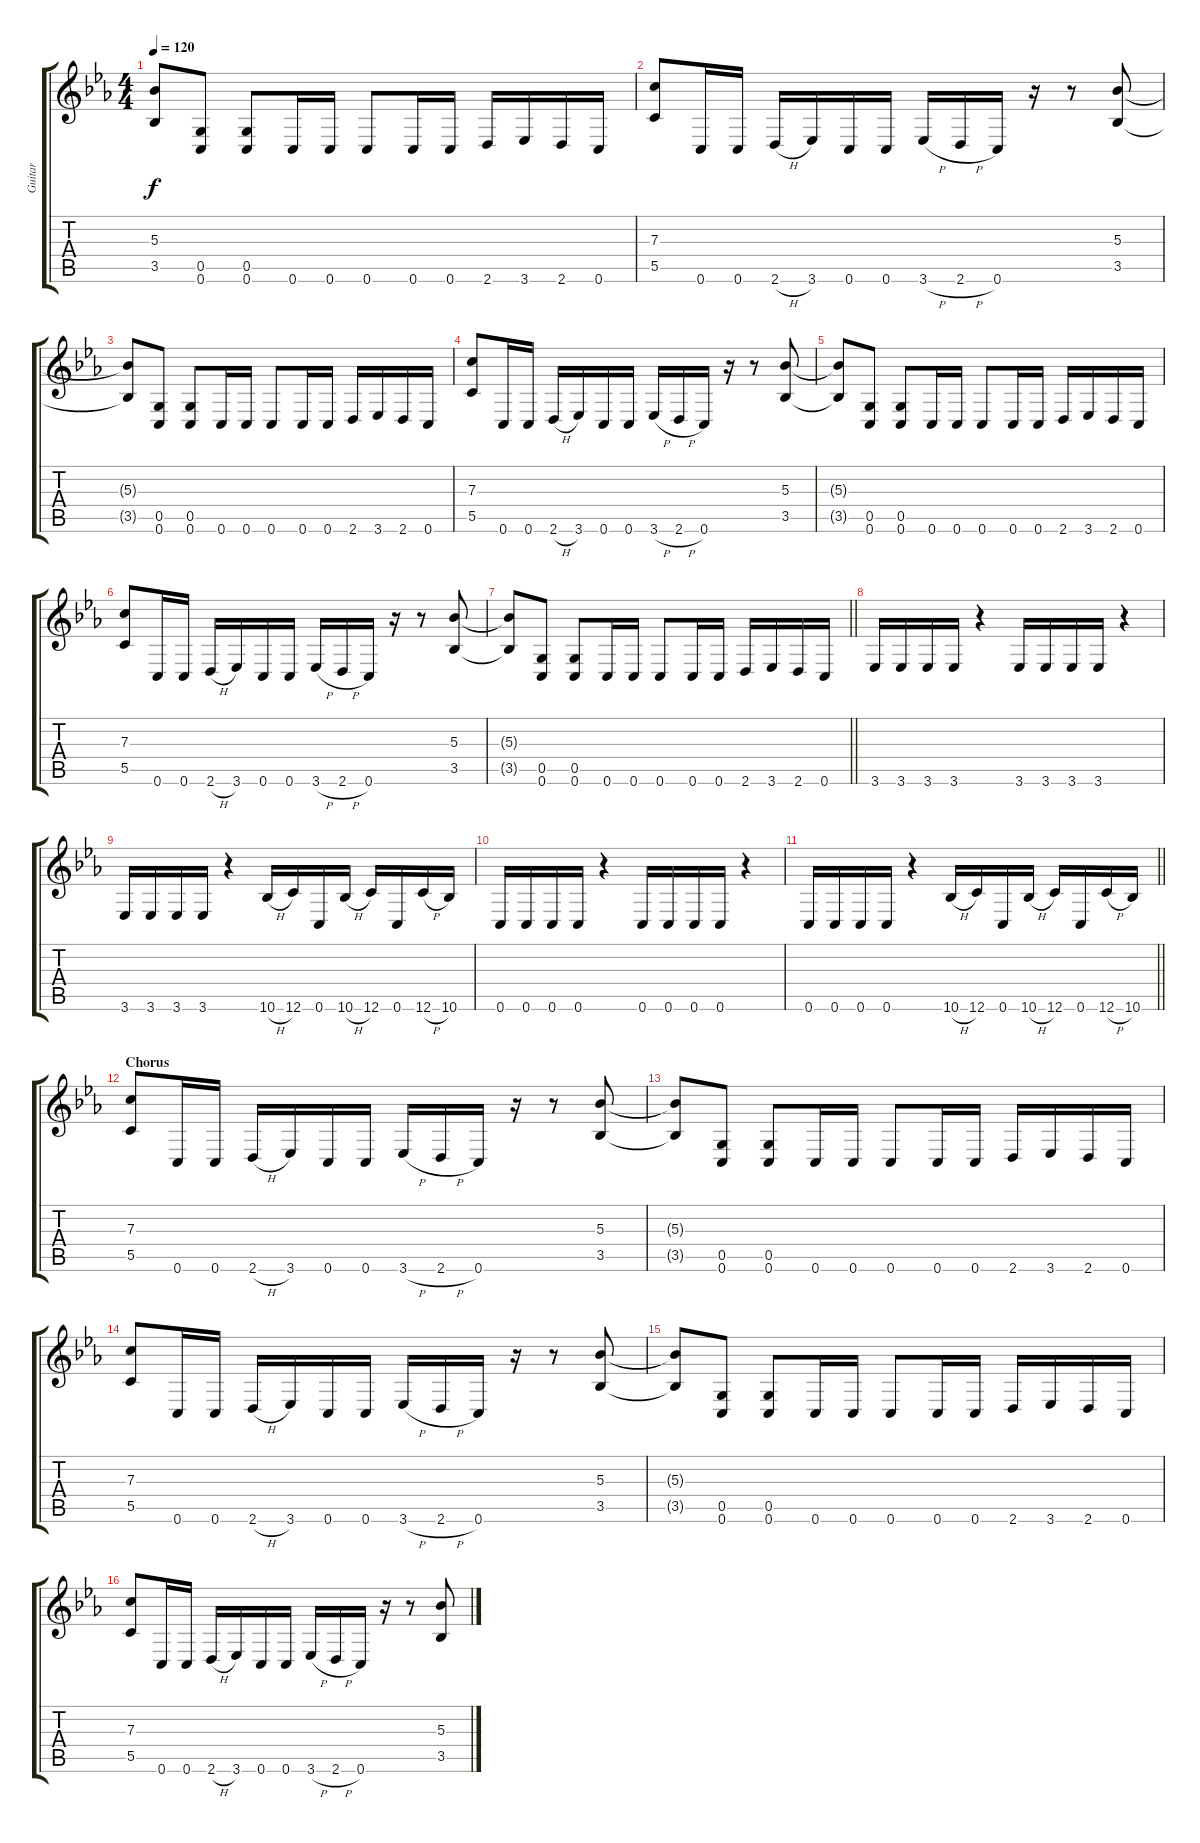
\track ("Guitar" "Guitar") {instrument distortionguitar}
\staff {score tabs}
\tuning (D4 A3 F3 C3 G2 C2) {hide}
\ts (4 4)
\tempo 120
\clef g2
\ks eb
(5.3{t} 3.5{t}).8{dy f} (0.5 0.6).8 (0.5 0.6).8 0.6.16 0.6.16 0.6.8 0.6.16 0.6.16 2.6.16 3.6.16 2.6.16 0.6.16 |
(7.3 5.5).8 0.6.16 0.6.16 2.6{h}.16 3.6.16 0.6.16 0.6.16 3.6{h}.16 2.6{h}.16 0.6.16 r.16 r.8 (5.3 3.5).8 |
(5.3{t} 3.5{t}).8 (0.5 0.6).8 (0.5 0.6).8 0.6.16 0.6.16 0.6.8 0.6.16 0.6.16 2.6.16 3.6.16 2.6.16 0.6.16 |
(7.3 5.5).8 0.6.16 0.6.16 2.6{h}.16 3.6.16 0.6.16 0.6.16 3.6{h}.16 2.6{h}.16 0.6.16 r.16 r.8 (5.3 3.5).8 |
(5.3{t} 3.5{t}).8 (0.5 0.6).8 (0.5 0.6).8 0.6.16 0.6.16 0.6.8 0.6.16 0.6.16 2.6.16 3.6.16 2.6.16 0.6.16 |
(7.3 5.5).8 0.6.16 0.6.16 2.6{h}.16 3.6.16 0.6.16 0.6.16 3.6{h}.16 2.6{h}.16 0.6.16 r.16 r.8 (5.3 3.5).8 |
\barLineRight lightlight
(5.3{t} 3.5{t}).8 (0.5 0.6).8 (0.5 0.6).8 0.6.16 0.6.16 0.6.8 0.6.16 0.6.16 2.6.16 3.6.16 2.6.16 0.6.16 |
\section ("" "")
3.6.16 3.6.16 3.6.16 3.6.16 r.4 3.6.16 3.6.16 3.6.16 3.6.16 r.4 |
3.6.16 3.6.16 3.6.16 3.6.16 r.4 10.6{h}.16 12.6.16 0.6.16 10.6{h}.16 12.6.16 0.6.16 12.6{h}.16 10.6.16 |
0.6.16 0.6.16 0.6.16 0.6.16 r.4 0.6.16 0.6.16 0.6.16 0.6.16 r.4 |
\barLineRight lightlight
0.6.16 0.6.16 0.6.16 0.6.16 r.4 10.6{h}.16 12.6.16 0.6.16 10.6{h}.16 12.6.16 0.6.16 12.6{h}.16 10.6.16 |
\section ("" "Chorus")
(7.3 5.5).8 0.6.16 0.6.16 2.6{h}.16 3.6.16 0.6.16 0.6.16 3.6{h}.16 2.6{h}.16 0.6.16 r.16 r.8 (5.3 3.5).8 |
(5.3{t} 3.5{t}).8 (0.5 0.6).8 (0.5 0.6).8 0.6.16 0.6.16 0.6.8 0.6.16 0.6.16 2.6.16 3.6.16 2.6.16 0.6.16 |
(7.3 5.5).8 0.6.16 0.6.16 2.6{h}.16 3.6.16 0.6.16 0.6.16 3.6{h}.16 2.6{h}.16 0.6.16 r.16 r.8 (5.3 3.5).8 |
(5.3{t} 3.5{t}).8 (0.5 0.6).8 (0.5 0.6).8 0.6.16 0.6.16 0.6.8 0.6.16 0.6.16 2.6.16 3.6.16 2.6.16 0.6.16 |
(7.3 5.5).8 0.6.16 0.6.16 2.6{h}.16 3.6.16 0.6.16 0.6.16 3.6{h}.16 2.6{h}.16 0.6.16 r.16 r.8 (5.3 3.5).8
